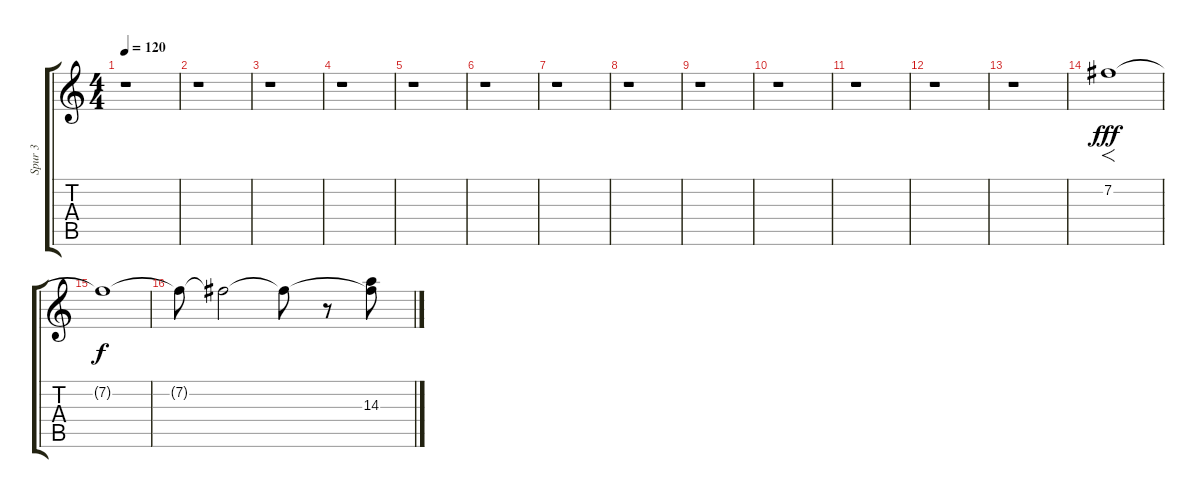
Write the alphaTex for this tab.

\track ("Spur 3" "Spur 3") {instrument overdrivenguitar}
\staff {score tabs}
\tuning (E4 B3 G3 D3 A2 E2) {hide}
\ts (4 4)
\tempo 120
\clef g2
\ks c
r.1{dy f} |
r.1 |
r.1 |
r.1 |
r.1 |
r.1 |
r.1 |
r.1 |
r.1 |
r.1 |
r.1 |
r.1 |
r.1 |
7.2.1{f dy fff} |
7.2{t}.1{dy f} |
7.2{t}.8 7.2{t}.2 7.2{t}.8 r.8 (7.2{t} 14.3).8
